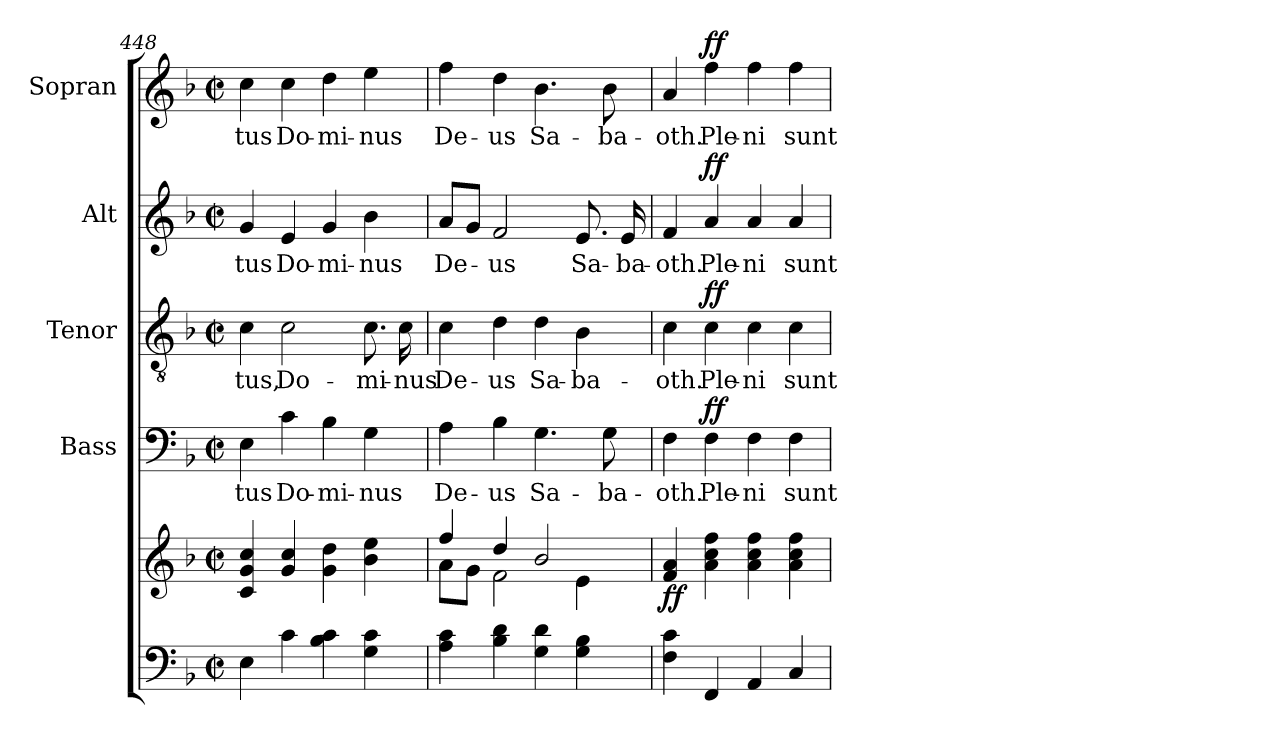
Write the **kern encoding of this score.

**kern	**kern	**dynam	**kern	**text	**dynam	**kern	**text	**dynam	**kern	**text	**dynam	**kern	**text	**dynam
*part5	*part5	*part5	*part4	*part4	*part4	*part3	*part3	*part3	*part2	*part2	*part2	*part1	*part1	*part1
*staff6	*staff5	*staff5/6	*staff4	*staff4	*staff4	*staff3	*staff3	*staff3	*staff2	*staff2	*staff2	*staff1	*staff1	*staff1
*	*	*	*I"Bass	*	*	*I"Tenor	*	*	*I"Alt	*	*	*I"Sopran	*	*
*	*	*	*I'B.	*	*	*I'T.	*	*	*I'A.	*	*	*I'S.	*	*
*clefF4	*clefG2	*	*clefF4	*	*	*clefGv2	*	*	*clefG2	*	*	*clefG2	*	*
*k[b-]	*k[b-]	*	*k[b-]	*	*	*k[b-]	*	*	*k[b-]	*	*	*k[b-]	*	*
*F:	*F:	*	*F:	*	*	*F:	*	*	*F:	*	*	*F:	*	*
*M2/2	*M2/2	*	*M2/2	*	*	*M2/2	*	*	*M2/2	*	*	*M2/2	*	*
*met(c|)	*met(c|)	*	*met(c|)	*	*	*met(c|)	*	*	*met(c|)	*	*	*met(c|)	*	*
=448	=448	=448	=448	=448	=448	=448	=448	=448	=448	=448	=448	=448	=448	=448
!	!	!	!	!LO:LY:b	!	!	!LO:LY:b	!	!	!LO:LY:b	!	!	!LO:LY:b	!
4E\	4c/ 4g/ 4cc/	.	4E\	-tus	.	4c\	-tus,	.	4g/	-tus	.	4cc\	-tus	.
!	!	!	!	!LO:LY:b	!	!	!LO:LY:b	!	!	!LO:LY:b	!	!	!LO:LY:b	!
4c\	4g/ 4cc/	.	4c\	Do-	.	2c\	Do-	.	4e/	Do-	.	4cc\	Do-	.
!	!	!	!	!LO:LY:b	!	!	!	!	!	!LO:LY:b	!	!	!LO:LY:b	!
4B-\ 4c\	4g\ 4dd\	.	4B-\	-mi-	.	.	.	.	4g/	-mi-	.	4dd\	-mi-	.
!	!	!	!	!LO:LY:b	!	!	!LO:LY:b	!	!	!LO:LY:b	!	!	!LO:LY:b	!
4G\ 4c\	4b-\ 4ee\	.	4G\	-nus	.	8.c\	-mi-	.	4b-\	-nus	.	4ee\	-nus	.
!	!	!	!	!	!	!	!LO:LY:b	!	!	!	!	!	!	!
.	.	.	.	.	.	16c\	-nus	.	.	.	.	.	.	.
!!LO:LB:g=z
=449	=449	=449	=449	=449	=449	=449	=449	=449	=449	=449	=449	=449	=449	=449
*	*^	*	*	*	*	*	*	*	*	*	*	*	*	*
!	!	!	!	!	!LO:LY:b	!	!	!LO:LY:b	!	!	!LO:LY:b	!	!	!LO:LY:b	!
4A\ 4c\	4ff/	8a\L	.	4A\	De-	.	4c\	De-	.	8a/L	De-	.	4ff\	De-	.
.	.	8g\J	.	.	.	.	.	.	.	8g/J	.	.	.	.	.
!	!	!	!	!	!LO:LY:b	!	!	!LO:LY:b	!	!	!LO:LY:b	!	!	!LO:LY:b	!
4B-\ 4d\	4dd/	2f\	.	4B-\	-us	.	4d\	-us	.	2f/	-us	.	4dd\	-us	.
!	!	!	!	!	!LO:LY:b	!	!	!LO:LY:b	!	!	!	!	!	!LO:LY:b	!
4G\ 4d\	2b-/	.	.	4.G\	Sa-	.	4d\	Sa-	.	.	.	.	4.b-\	Sa-	.
!	!	!	!	!	!	!	!	!LO:LY:b	!	!	!LO:LY:b	!	!	!	!
4G\ 4B-\	.	4e\	.	.	.	.	4B-\	-ba-	.	8.e/	Sa-	.	.	.	.
!	!	!	!	!	!LO:LY:b	!	!	!	!	!	!	!	!	!LO:LY:b	!
.	.	.	.	8G\	-ba-	.	.	.	.	.	.	.	8b-\	-ba-	.
!	!	!	!	!	!	!	!	!	!	!	!LO:LY:b	!	!	!	!
.	.	.	.	.	.	.	.	.	.	16e/	-ba-	.	.	.	.
*	*v	*v	*	*	*	*	*	*	*	*	*	*	*	*	*
=450	=450	=450	=450	=450	=450	=450	=450	=450	=450	=450	=450	=450	=450	=450
!	!	!LO:DY:b	!	!LO:LY:b	!	!	!LO:LY:b	!	!	!LO:LY:b	!	!	!LO:LY:b	!
4F\ 4c\	4f/ 4a/	ff	4F\	-oth.	.	4c\	-oth.	.	4f/	-oth.	.	4a/	-oth.	.
!	!	!	!	!LO:LY:b	!LO:DY:a	!	!LO:LY:b	!LO:DY:a	!	!LO:LY:b	!LO:DY:a	!	!LO:LY:b	!LO:DY:a
4FF/	4a\ 4cc\ 4ff\	.	4F\	Ple-	ff	4c\	Ple-	ff	4a/	Ple-	ff	4ff\	Ple-	ff
!	!	!	!	!LO:LY:b	!	!	!LO:LY:b	!	!	!LO:LY:b	!	!	!LO:LY:b	!
4AA/	4a\ 4cc\ 4ff\	.	4F\	-ni	.	4c\	-ni	.	4a/	-ni	.	4ff\	-ni	.
!	!	!	!	!LO:LY:b	!	!	!LO:LY:b	!	!	!LO:LY:b	!	!	!LO:LY:b	!
4C/	4a\ 4cc\ 4ff\	.	4F\	sunt	.	4c\	sunt	.	4a/	sunt	.	4ff\	sunt	.
=	=	=	=	=	=	=	=	=	=	=	=	=	=	=
*-	*-	*-	*-	*-	*-	*-	*-	*-	*-	*-	*-	*-	*-	*-
